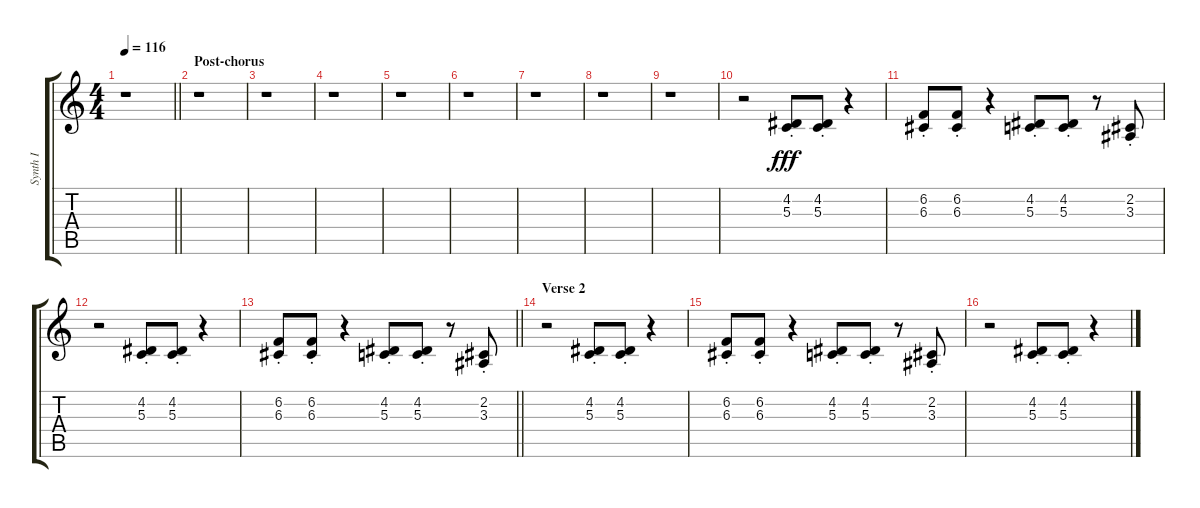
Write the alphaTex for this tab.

\track ("Synth I" "Synth I") {instrument lead8bassandlead}
\staff {score tabs}
\tuning (E4 B3 G3 D3 A2 E2) {hide}
\ts (4 4)
\tempo 116
\clef g2
\barLineRight lightlight
\ks c
r.1{dy fff} |
\section ("" "Post-chorus")
r.1 |
r.1 |
r.1 |
r.1 |
r.1 |
r.1 |
r.1 |
r.1 |
r.2 (4.2{st} 5.3{st}).8 (4.2{st} 5.3{st}).8 r.4 |
(6.2{st} 6.3{st}).8 (6.2{st} 6.3{st}).8 r.4 (4.2{st} 5.3{st}).8 (4.2{st} 5.3{st}).8 r.8 (2.2{st} 3.3{st}).8 |
r.2 (4.2{st} 5.3{st}).8 (4.2{st} 5.3{st}).8 r.4 |
\barLineRight lightlight
(6.2{st} 6.3{st}).8 (6.2{st} 6.3{st}).8 r.4 (4.2{st} 5.3{st}).8 (4.2{st} 5.3{st}).8 r.8 (2.2{st} 3.3{st}).8 |
\section ("" "Verse 2")
r.2 (4.2{st} 5.3{st}).8 (4.2{st} 5.3{st}).8 r.4 |
(6.2{st} 6.3{st}).8 (6.2{st} 6.3{st}).8 r.4 (4.2{st} 5.3{st}).8 (4.2{st} 5.3{st}).8 r.8 (2.2{st} 3.3{st}).8 |
r.2 (4.2{st} 5.3{st}).8 (4.2{st} 5.3{st}).8 r.4
